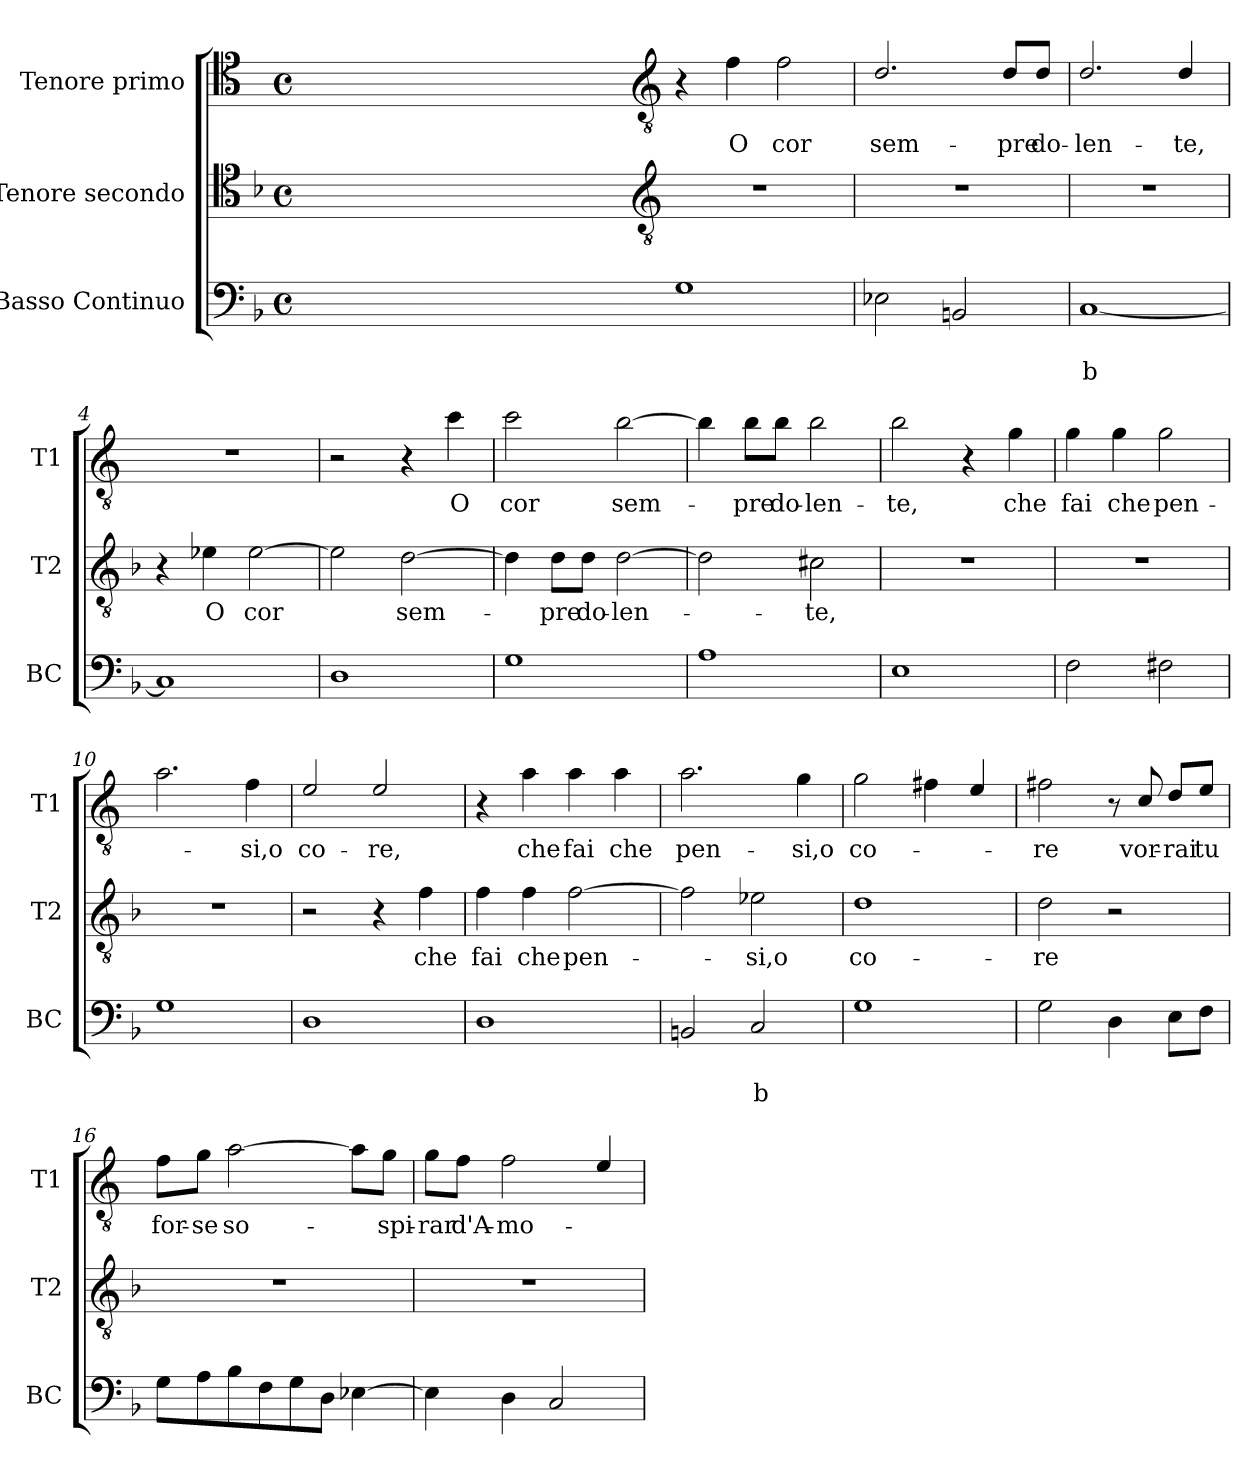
**kern	**text	**text	**kern	**text	**kern	**text
*part3	*part3	*part3	*part2	*part2	*part1	*part1
*staff3	*staff3	*staff3	*staff2	*staff2	*staff1	*staff1
*I"Basso Continuo	*	*	*I"Tenore secondo	*	*I"Tenore primo	*
*I'BC	*	*	*I'T2	*	*I'T1	*
*clefF4	*	*	*clefC4	*	*clefC4	*
*	*	*	*	*	*ITrd4c7	*
*k[b-]	*	*	*k[b-]	*	*k[b-]	*
*F:	*	*	*F:	*	*F:	*
*M4/4	*	*	*M4/4	*	*M4/4	*
*met(c)	*	*	*met(c)	*	*met(c)	*
=	=	=	=	=	=	=
1ryy	.	.	1ryy	.	1ryy	.
=1X-	=1X-	=1X-	=1X-	=1X-	=1X-	=1X-
4ryy	.	.	4ryy	.	4ryy	.
4ryy	.	.	4ryy	.	4ryy	.
4ryy	.	.	4ryy	.	4ryy	.
4ryy	.	.	4ryy	.	4ryy	.
=1-	=1-	=1-	=1-	=1-	=1-	=1-
*	*	*	*clefGv2	*	*clefGv2	*
1G	.	.	1r	.	4r	.
!	!	!	!	!	!	!LO:LY:b
.	.	.	.	.	4B-\	O
!	!	!	!	!	!	!LO:LY:b
.	.	.	.	.	2B-\	cor
=2	=2	=2	=2	=2	=2	=2
!	!	!	!	!	!	!LO:LY:b
2E-X\	.	.	1r	.	2.G/	sem-
2BBn/	.	.	.	.	.	.
!	!	!	!	!	!	!LO:LY:b
.	.	.	.	.	8G/L	-pre
!	!	!	!	!	!	!LO:LY:b
.	.	.	.	.	8G/J	do-
=3	=3	=3	=3	=3	=3	=3
!	!	!LO:LY:b	!	!	!	!LO:LY:b
[1C	.	b	1r	.	2.G/	-len-
!	!	!	!	!	!	!LO:LY:b
.	.	.	.	.	4G/	-te,
=4	=4	=4	=4	=4	=4	=4
1C]	.	.	4r	.	1r	.
!	!	!	!	!LO:LY:b	!	!
.	.	.	4e-X\	O	.	.
!	!	!	!	!LO:LY:b	!	!
.	.	.	[2e-\	cor	.	.
=5	=5	=5	=5	=5	=5	=5
1D	.	.	2e-\]	.	2r	.
!	!	!	!	!LO:LY:b	!	!
.	.	.	[2d\	sem-	4r	.
!	!	!	!	!	!	!LO:LY:b
.	.	.	.	.	4f\	O
=6	=6	=6	=6	=6	=6	=6
!	!	!	!	!	!	!LO:LY:b
1G	.	.	4d\]	.	2f\	cor
!	!	!	!	!LO:LY:b	!	!
.	.	.	8d\L	-pre	.	.
!	!	!	!	!LO:LY:b	!	!
.	.	.	8d\J	do-	.	.
!	!	!	!	!LO:LY:b	!	!LO:LY:b
.	.	.	[2d\	-len-	[2e\	sem-
!!LO:LB:g=z
=7	=7	=7	=7	=7	=7	=7
1A	.	.	2d\]	.	4e\]	.
!	!	!	!	!	!	!LO:LY:b
.	.	.	.	.	8e\L	-pre
!	!	!	!	!	!	!LO:LY:b
.	.	.	.	.	8e\J	do-
!	!	!	!	!LO:LY:b	!	!LO:LY:b
.	.	.	2c#X\	-te,	2e\	-len-
=8	=8	=8	=8	=8	=8	=8
!	!	!	!	!	!	!LO:LY:b
1E	.	.	1r	.	2e\	-te,
.	.	.	.	.	4r	.
!	!	!	!	!	!	!LO:LY:b
.	.	.	.	.	4c\	che
=9	=9	=9	=9	=9	=9	=9
!	!	!	!	!	!	!LO:LY:b
2F\	.	.	1r	.	4c\	fai
!	!	!	!	!	!	!LO:LY:b
.	.	.	.	.	4c\	che
!	!	!	!	!	!	!LO:LY:b
2F#X\	.	.	.	.	2c\	pen-
=10	=10	=10	=10	=10	=10	=10
1G	.	.	1r	.	2.d\	.
!	!	!	!	!	!	!LO:LY:b
.	.	.	.	.	4B-\	-si,o
=11	=11	=11	=11	=11	=11	=11
!	!	!	!	!	!	!LO:LY:b
1D	.	.	2r	.	2A/	co-
!	!	!	!	!	!	!LO:LY:b
.	.	.	4r	.	2A/	-re,
!	!	!	!	!LO:LY:b	!	!
.	.	.	4f\	che	.	.
=12	=12	=12	=12	=12	=12	=12
!	!	!	!	!LO:LY:b	!	!
1D	.	.	4f\	fai	4r	.
!	!	!	!	!LO:LY:b	!	!LO:LY:b
.	.	.	4f\	che	4d\	che
!	!	!	!	!LO:LY:b	!	!LO:LY:b
.	.	.	[2f\	pen-	4d\	fai
!	!	!	!	!	!	!LO:LY:b
.	.	.	.	.	4d\	che
=13	=13	=13	=13	=13	=13	=13
!	!	!	!	!	!	!LO:LY:b
2BBn/	.	.	2f\]	.	2.d\	pen-
!	!	!LO:LY:b	!	!LO:LY:b	!	!
2C/	.	b	2e-X\	-si,o	.	.
!	!	!	!	!	!	!LO:LY:b
.	.	.	.	.	4c\	-si,o
=14	=14	=14	=14	=14	=14	=14
!	!	!	!	!LO:LY:b	!	!LO:LY:b
1G	.	.	1d	co-	2c\	co-
.	.	.	.	.	4Bn\	.
.	.	.	.	.	4A/	.
!!LO:LB:g=z
=15	=15	=15	=15	=15	=15	=15
!	!	!	!	!LO:LY:b	!	!LO:LY:b
2G\	.	.	2d\	-re	2Bn\	-re
4D\	.	.	2r	.	8r	.
!	!	!	!	!	!	!LO:LY:b
.	.	.	.	.	8F/	vor-
!	!	!	!	!	!	!LO:LY:b
8E\L	.	.	.	.	8G/L	-rai
!	!	!	!	!	!	!LO:LY:b
8F\J	.	.	.	.	8A/J	tu
=16	=16	=16	=16	=16	=16	=16
!	!	!	!	!	!	!LO:LY:b
8G\L	.	.	1r	.	8B-\L	for-
!	!	!	!	!	!	!LO:LY:b
8A\	.	.	.	.	8c\J	-se
!	!	!	!	!	!	!LO:LY:b
8B-\	.	.	.	.	[2d\	so-
8F\	.	.	.	.	.	.
8G\	.	.	.	.	.	.
8D\J	.	.	.	.	.	.
[4E-X\	.	.	.	.	8d\L]	.
!	!	!	!	!	!	!LO:LY:b
.	.	.	.	.	8c\J	-spi-
=17	=17	=17	=17	=17	=17	=17
!	!	!	!	!	!	!LO:LY:b
4E-\]	.	.	1r	.	8c\L	-rar
!	!	!	!	!	!	!LO:LY:b
.	.	.	.	.	8B-\J	d'A-
!	!	!	!	!	!	!LO:LY:b
4D\	.	.	.	.	2B-\	-mo-
2C/	.	.	.	.	.	.
.	.	.	.	.	4A/	.
=	=	=	=	=	=	=
*-	*-	*-	*-	*-	*-	*-
